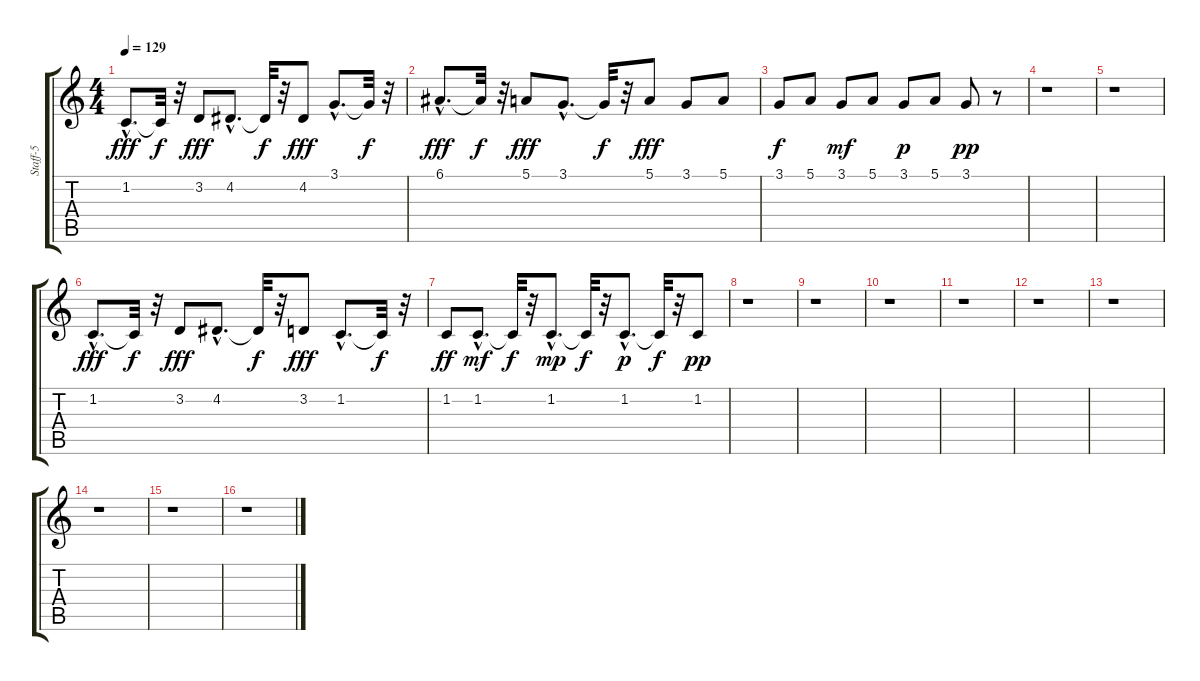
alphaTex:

\track ("Staff-5" "Staff-5") {instrument orchestralharp}
\staff {score tabs}
\tuning (E4 B3 G3 D3 A2 E2) {hide}
\ts (4 4)
\tempo 129
\clef g2
\ks c
1.2{hac}.8{d dy fff} 1.2{t}.32{dy f} r.32 3.2.8{dy fff} 4.2{hac}.8{d} 4.2{t}.32{dy f} r.32 4.2.8{dy fff} 3.1{hac}.8{d} 3.1{t}.32{dy f} r.32 |
6.1{hac}.8{d dy fff} 6.1{t}.32{dy f} r.32 5.1.8{dy fff} 3.1{hac}.8{d} 3.1{t}.32{dy f} r.32 5.1.8{dy fff} 3.1.8 5.1.8 |
3.1.8{dy f instrument orchestralharp} 5.1.8 3.1.8{dy mf} 5.1.8 3.1.8{dy p} 5.1.8 3.1.8{dy pp} r.8 |
r.1 |
r.1 |
1.2{hac}.8{d dy fff} 1.2{t}.32{dy f} r.32 3.2.8{dy fff} 4.2{hac}.8{d} 4.2{t}.32{dy f} r.32 3.2.8{dy fff} 1.2{hac}.8{d} 1.2{t}.32{dy f} r.32 |
1.2.8{dy ff} 1.2{hac}.8{d dy mf} 1.2{t}.32{dy f} r.32 1.2{hac}.8{d dy mp} 1.2{t}.32{dy f} r.32 1.2{hac}.8{d dy p} 1.2{t}.32{dy f} r.32 1.2.8{dy pp} |
r.1 |
r.1 |
r.1 |
r.1 |
r.1 |
r.1 |
r.1 |
r.1 |
r.1
